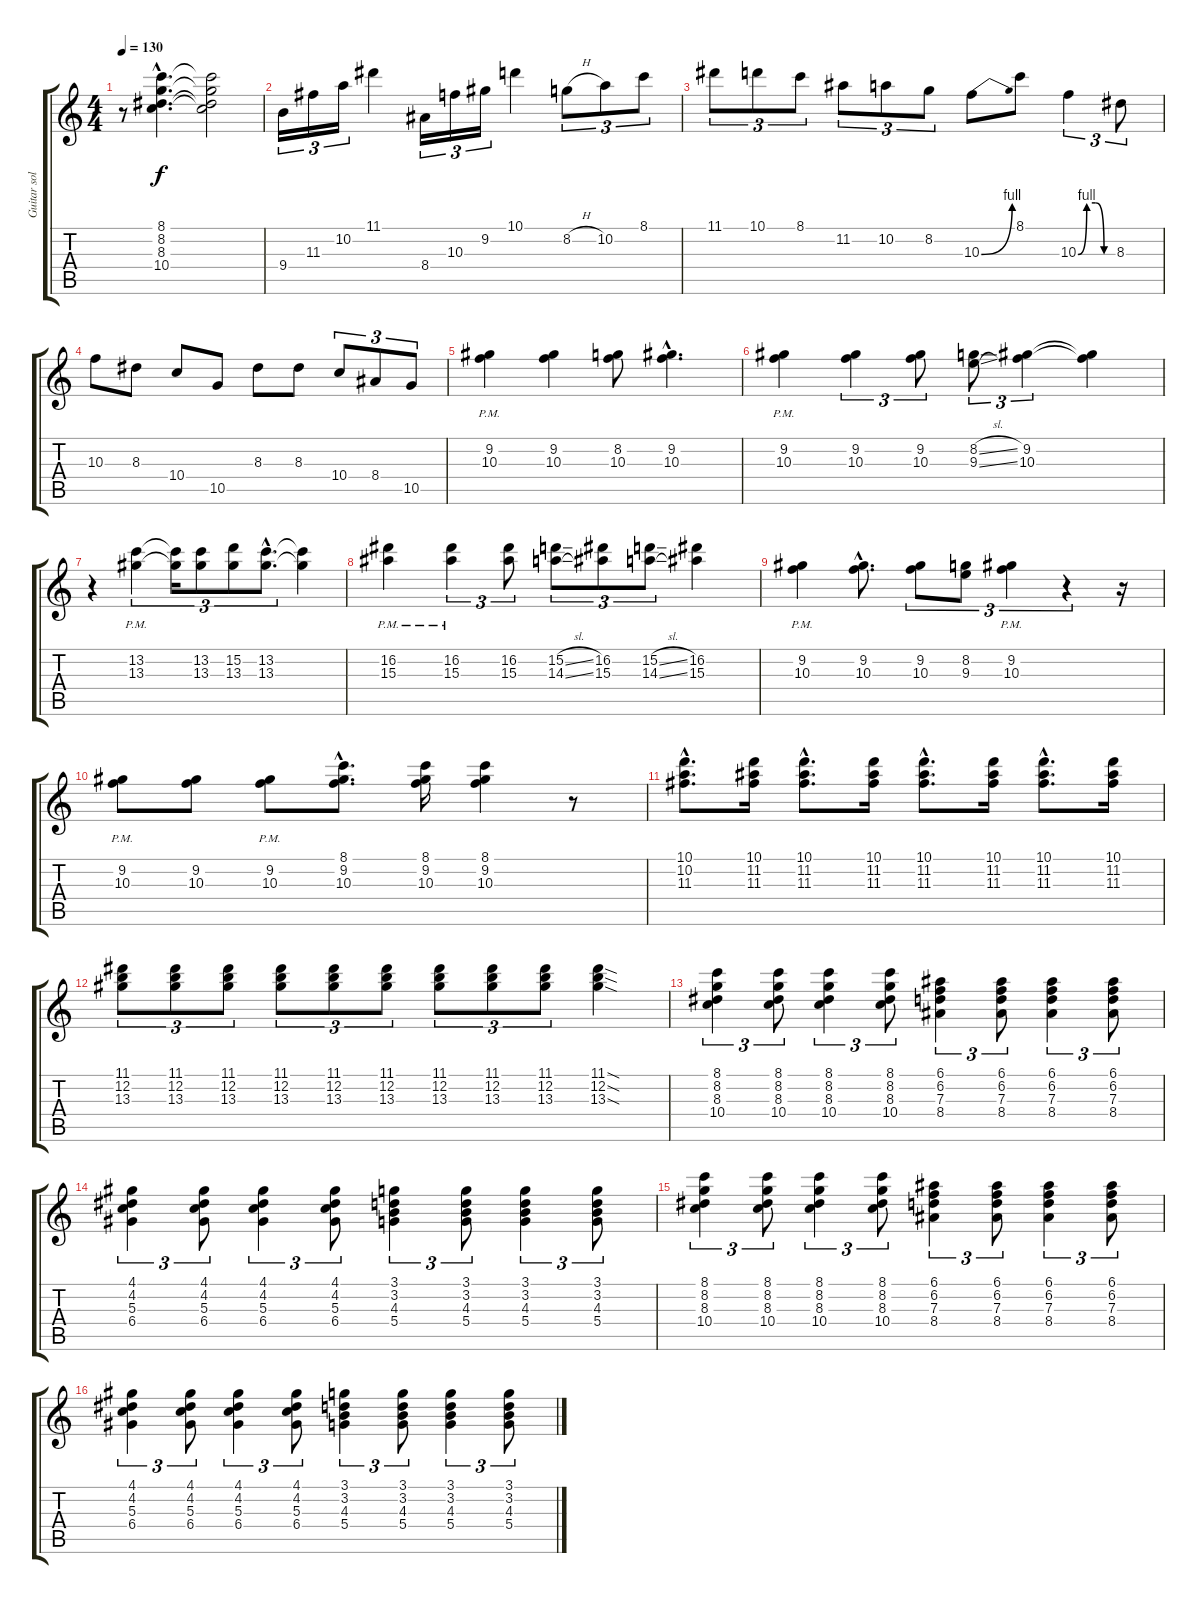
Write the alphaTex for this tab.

\track ("Guitar solo" "Guitar sol") {instrument overdrivenguitar}
\staff {score tabs}
\tuning (E4 B3 G3 D3 A2 E2) {hide}
\ts (4 4)
\tempo 130
\clef g2
\ks c
r.8{dy f} (8.1{hac} 8.2{hac} 8.3{hac} 10.4{hac}).4{d} (8.1{t} 8.2{t} 8.3{t} 10.4{t}).2 |
9.4.16{tu (3 2)} 11.3.16{tu (3 2)} 10.2.16{tu (3 2)} 11.1.4 8.4.16{tu (3 2)} 10.3.16{tu (3 2)} 9.2.16{tu (3 2)} 10.1.4 8.2{h}.8{tu (3 2)} 10.2.8{tu (3 2)} 8.1.8{tu (3 2)} |
11.1.8{tu (3 2)} 10.1.8{tu (3 2)} 8.1.8{tu (3 2)} 11.2.8{tu (3 2)} 10.2.8{tu (3 2)} 8.2.8{tu (3 2)} 10.3{be (bend 0 0 60 4)}.8 8.1.8 10.3{be (custom 0 0 15 4 30 4 45 0 60 0)}.4{tu (3 2)} 8.3.8{tu (3 2)} |
10.3.8 8.3.8 10.4.8 10.5.8 8.3.8 8.3.8 10.4.8{tu (3 2)} 8.4.8{tu (3 2)} 10.5.8{tu (3 2)} |
(9.2{pm} 10.3{pm}).4 (9.2 10.3).4 (8.2 10.3).8 (9.2{hac} 10.3{hac}).4{d} |
(9.2{pm} 10.3{pm}).4 (9.2 10.3).4{tu (3 2)} (9.2 10.3).8{tu (3 2)} (8.2{sl} 9.3{sl}).8{tu (3 2)} (9.2 10.3).4{tu (3 2)} (9.2{t} 10.3{t}).4 |
r.4 (13.2{pm} 13.3{pm}).4{tu (3 2)} (13.2{t} 13.3{t}).16{tu (3 2)} (13.2 13.3).8{tu (3 2)} (15.2 13.3).8{tu (3 2)} (13.2{hac} 13.3{hac}).8{d tu (3 2)} (13.2{t} 13.3{t}).4 |
(16.2{pm} 15.3{pm}).4 (16.2{pm} 15.3{pm}).4{tu (3 2)} (16.2 15.3).8{tu (3 2)} (15.2{sl} 14.3{sl}).8{tu (3 2)} (16.2 15.3).8{tu (3 2)} (15.2{sl} 14.3{sl}).8{tu (3 2)} (16.2 15.3).4 |
(9.2{pm} 10.3{pm}).4 (9.2{hac} 10.3{hac}).8{d} (9.2 10.3).8{tu (3 2)} (8.2 9.3).8{tu (3 2)} (9.2{pm} 10.3{pm}).4{tu (3 2)} r.4{tu (3 2)} r.16 |
(9.2{pm} 10.3{pm}).8 (9.2 10.3).8 (9.2{pm} 10.3{pm}).8 (8.1{hac} 9.2{hac} 10.3{hac}).8{d} (8.1 9.2 10.3).16 (8.1 9.2 10.3).4 r.8 |
(10.1{hac} 10.2{hac} 11.3{hac}).8{d} (10.1 11.2 11.3).16 (10.1{hac} 11.2{hac} 11.3{hac}).8{d} (10.1 11.2 11.3).16 (10.1{hac} 11.2{hac} 11.3{hac}).8{d} (10.1 11.2 11.3).16 (10.1{hac} 11.2{hac} 11.3{hac}).8{d} (10.1 11.2 11.3).16 |
(11.1 12.2 13.3).8{tu (3 2)} (11.1 12.2 13.3).8{tu (3 2)} (11.1 12.2 13.3).8{tu (3 2)} (11.1 12.2 13.3).8{tu (3 2)} (11.1 12.2 13.3).8{tu (3 2)} (11.1 12.2 13.3).8{tu (3 2)} (11.1 12.2 13.3).8{tu (3 2)} (11.1 12.2 13.3).8{tu (3 2)} (11.1 12.2 13.3).8{tu (3 2)} (11.1{sod} 12.2{sod} 13.3{sod}).4 |
(8.1 8.2 8.3 10.4).4{tu (3 2)} (8.1 8.2 8.3 10.4).8{tu (3 2)} (8.1 8.2 8.3 10.4).4{tu (3 2)} (8.1 8.2 8.3 10.4).8{tu (3 2)} (6.1 6.2 7.3 8.4).4{tu (3 2)} (6.1 6.2 7.3 8.4).8{tu (3 2)} (6.1 6.2 7.3 8.4).4{tu (3 2)} (6.1 6.2 7.3 8.4).8{tu (3 2)} |
(4.1 4.2 5.3 6.4).4{tu (3 2)} (4.1 4.2 5.3 6.4).8{tu (3 2)} (4.1 4.2 5.3 6.4).4{tu (3 2)} (4.1 4.2 5.3 6.4).8{tu (3 2)} (3.1 3.2 4.3 5.4).4{tu (3 2)} (3.1 3.2 4.3 5.4).8{tu (3 2)} (3.1 3.2 4.3 5.4).4{tu (3 2)} (3.1 3.2 4.3 5.4).8{tu (3 2)} |
(8.1 8.2 8.3 10.4).4{tu (3 2)} (8.1 8.2 8.3 10.4).8{tu (3 2)} (8.1 8.2 8.3 10.4).4{tu (3 2)} (8.1 8.2 8.3 10.4).8{tu (3 2)} (6.1 6.2 7.3 8.4).4{tu (3 2)} (6.1 6.2 7.3 8.4).8{tu (3 2)} (6.1 6.2 7.3 8.4).4{tu (3 2)} (6.1 6.2 7.3 8.4).8{tu (3 2)} |
(4.1 4.2 5.3 6.4).4{tu (3 2)} (4.1 4.2 5.3 6.4).8{tu (3 2)} (4.1 4.2 5.3 6.4).4{tu (3 2)} (4.1 4.2 5.3 6.4).8{tu (3 2)} (3.1 3.2 4.3 5.4).4{tu (3 2)} (3.1 3.2 4.3 5.4).8{tu (3 2)} (3.1 3.2 4.3 5.4).4{tu (3 2)} (3.1 3.2 4.3 5.4).8{tu (3 2)}
